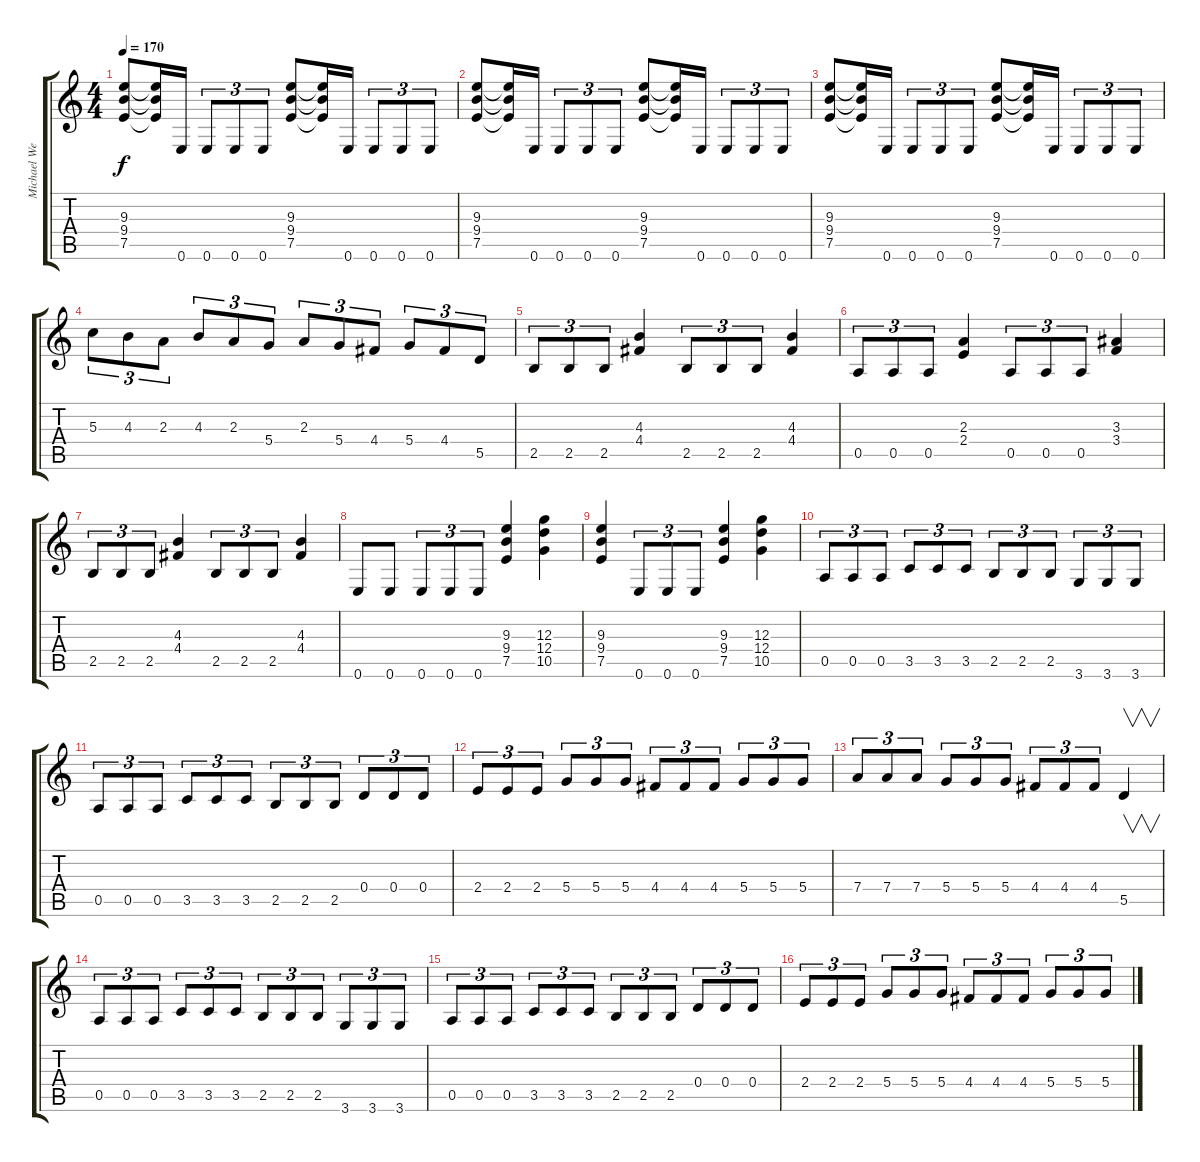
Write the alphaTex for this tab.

\track ("Michael Weikath" "Michael We") {instrument distortionguitar}
\staff {score tabs}
\tuning (E4 B3 G3 D3 A2 E2) {hide}
\ts (4 4)
\tempo 170
\clef g2
\ks c
(9.3 9.4 7.5).8{dy f instrument distortionguitar} (9.3{t} 9.4{t} 7.5{t}).16 0.6.16{instrument electricguitarmuted} 0.6.8{tu (3 2)} 0.6.8{tu (3 2)} 0.6.8{tu (3 2)} (9.3 9.4 7.5).8{instrument distortionguitar} (9.3{t} 9.4{t} 7.5{t}).16 0.6.16{instrument electricguitarmuted} 0.6.8{tu (3 2)} 0.6.8{tu (3 2)} 0.6.8{tu (3 2)} |
(9.3 9.4 7.5).8{instrument distortionguitar} (9.3{t} 9.4{t} 7.5{t}).16 0.6.16{instrument electricguitarmuted} 0.6.8{tu (3 2)} 0.6.8{tu (3 2)} 0.6.8{tu (3 2)} (9.3 9.4 7.5).8{instrument distortionguitar} (9.3{t} 9.4{t} 7.5{t}).16 0.6.16{instrument electricguitarmuted} 0.6.8{tu (3 2)} 0.6.8{tu (3 2)} 0.6.8{tu (3 2)} |
(9.3 9.4 7.5).8{instrument distortionguitar} (9.3{t} 9.4{t} 7.5{t}).16 0.6.16{instrument electricguitarmuted} 0.6.8{tu (3 2)} 0.6.8{tu (3 2)} 0.6.8{tu (3 2)} (9.3 9.4 7.5).8{instrument distortionguitar} (9.3{t} 9.4{t} 7.5{t}).16 0.6.16{instrument electricguitarmuted} 0.6.8{tu (3 2)} 0.6.8{tu (3 2)} 0.6.8{tu (3 2)} |
5.3.8{tu (3 2) instrument distortionguitar} 4.3.8{tu (3 2)} 2.3.8{tu (3 2)} 4.3.8{tu (3 2)} 2.3.8{tu (3 2)} 5.4.8{tu (3 2)} 2.3.8{tu (3 2)} 5.4.8{tu (3 2)} 4.4.8{tu (3 2)} 5.4.8{tu (3 2)} 4.4.8{tu (3 2)} 5.5.8{tu (3 2)} |
2.5.8{tu (3 2) instrument electricguitarmuted} 2.5.8{tu (3 2)} 2.5.8{tu (3 2)} (4.3 4.4).4{instrument distortionguitar} 2.5.8{tu (3 2) instrument electricguitarmuted} 2.5.8{tu (3 2)} 2.5.8{tu (3 2)} (4.3 4.4).4{instrument distortionguitar} |
0.5.8{tu (3 2) instrument electricguitarmuted} 0.5.8{tu (3 2)} 0.5.8{tu (3 2)} (2.3 2.4).4{instrument distortionguitar} 0.5.8{tu (3 2) instrument electricguitarmuted} 0.5.8{tu (3 2)} 0.5.8{tu (3 2)} (3.3 3.4).4{instrument distortionguitar} |
2.5.8{tu (3 2) instrument electricguitarmuted} 2.5.8{tu (3 2)} 2.5.8{tu (3 2)} (4.3 4.4).4{instrument distortionguitar} 2.5.8{tu (3 2) instrument electricguitarmuted} 2.5.8{tu (3 2)} 2.5.8{tu (3 2)} (4.3 4.4).4{instrument distortionguitar} |
0.6.8{instrument electricguitarmuted} 0.6.8 0.6.8{tu (3 2)} 0.6.8{tu (3 2)} 0.6.8{tu (3 2)} (9.3 9.4 7.5).4{instrument distortionguitar} (12.3 12.4 10.5).4 |
(9.3 9.4 7.5).4 0.6.8{tu (3 2) instrument electricguitarmuted} 0.6.8{tu (3 2)} 0.6.8{tu (3 2)} (9.3 9.4 7.5).4{instrument distortionguitar} (12.3 12.4 10.5).4 |
0.5.8{tu (3 2) instrument electricguitarmuted} 0.5.8{tu (3 2)} 0.5.8{tu (3 2)} 3.5.8{tu (3 2)} 3.5.8{tu (3 2)} 3.5.8{tu (3 2)} 2.5.8{tu (3 2)} 2.5.8{tu (3 2)} 2.5.8{tu (3 2)} 3.6.8{tu (3 2)} 3.6.8{tu (3 2)} 3.6.8{tu (3 2)} |
0.5.8{tu (3 2)} 0.5.8{tu (3 2)} 0.5.8{tu (3 2)} 3.5.8{tu (3 2)} 3.5.8{tu (3 2)} 3.5.8{tu (3 2)} 2.5.8{tu (3 2)} 2.5.8{tu (3 2)} 2.5.8{tu (3 2)} 0.4.8{tu (3 2)} 0.4.8{tu (3 2)} 0.4.8{tu (3 2)} |
2.4.8{tu (3 2)} 2.4.8{tu (3 2)} 2.4.8{tu (3 2)} 5.4.8{tu (3 2)} 5.4.8{tu (3 2)} 5.4.8{tu (3 2)} 4.4.8{tu (3 2)} 4.4.8{tu (3 2)} 4.4.8{tu (3 2)} 5.4.8{tu (3 2)} 5.4.8{tu (3 2)} 5.4.8{tu (3 2)} |
7.4.8{tu (3 2)} 7.4.8{tu (3 2)} 7.4.8{tu (3 2)} 5.4.8{tu (3 2)} 5.4.8{tu (3 2)} 5.4.8{tu (3 2)} 4.4.8{tu (3 2)} 4.4.8{tu (3 2)} 4.4.8{tu (3 2)} 5.5.4{v instrument distortionguitar} |
0.5.8{tu (3 2) instrument electricguitarmuted} 0.5.8{tu (3 2)} 0.5.8{tu (3 2)} 3.5.8{tu (3 2)} 3.5.8{tu (3 2)} 3.5.8{tu (3 2)} 2.5.8{tu (3 2)} 2.5.8{tu (3 2)} 2.5.8{tu (3 2)} 3.6.8{tu (3 2)} 3.6.8{tu (3 2)} 3.6.8{tu (3 2)} |
0.5.8{tu (3 2)} 0.5.8{tu (3 2)} 0.5.8{tu (3 2)} 3.5.8{tu (3 2)} 3.5.8{tu (3 2)} 3.5.8{tu (3 2)} 2.5.8{tu (3 2)} 2.5.8{tu (3 2)} 2.5.8{tu (3 2)} 0.4.8{tu (3 2)} 0.4.8{tu (3 2)} 0.4.8{tu (3 2)} |
2.4.8{tu (3 2)} 2.4.8{tu (3 2)} 2.4.8{tu (3 2)} 5.4.8{tu (3 2)} 5.4.8{tu (3 2)} 5.4.8{tu (3 2)} 4.4.8{tu (3 2)} 4.4.8{tu (3 2)} 4.4.8{tu (3 2)} 5.4.8{tu (3 2)} 5.4.8{tu (3 2)} 5.4.8{tu (3 2)}
